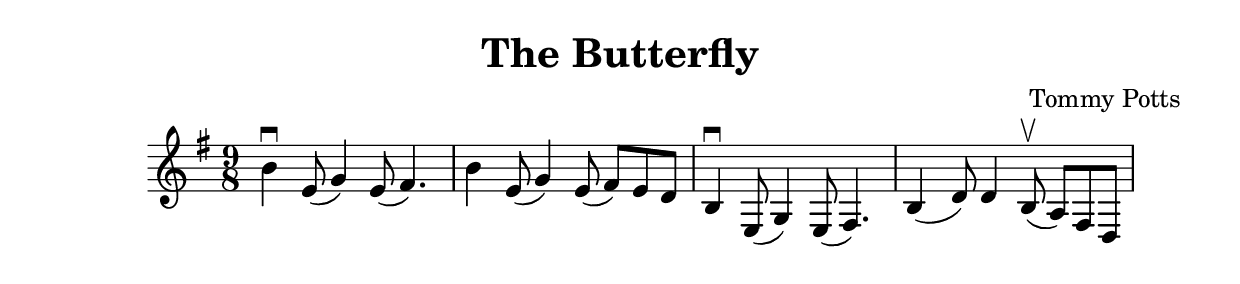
\include "english.ly"
\version "2.14.0"

#(set-global-staff-size 22)

\header {
    title = "The Butterfly"
    composer = "Tommy Potts"
    enteredBy = "Marc"
}

melody =  {
 %\set Score.defaultBarType = "empty"
  \clef treble
  \time 9/8
  \key e \minor
  \relative c'' {
	| b4\downbow  e,8( g4) e8( fs4.)
	| b4          e,8( g4) e8( fs8 ) e d
	| b4\downbow  e,8( g4) e8( fs4.)
	| b4(         d8) d4 b8\upbow( a) fs8 d
	|
  }
}
\score {
    \melody
}
  
  